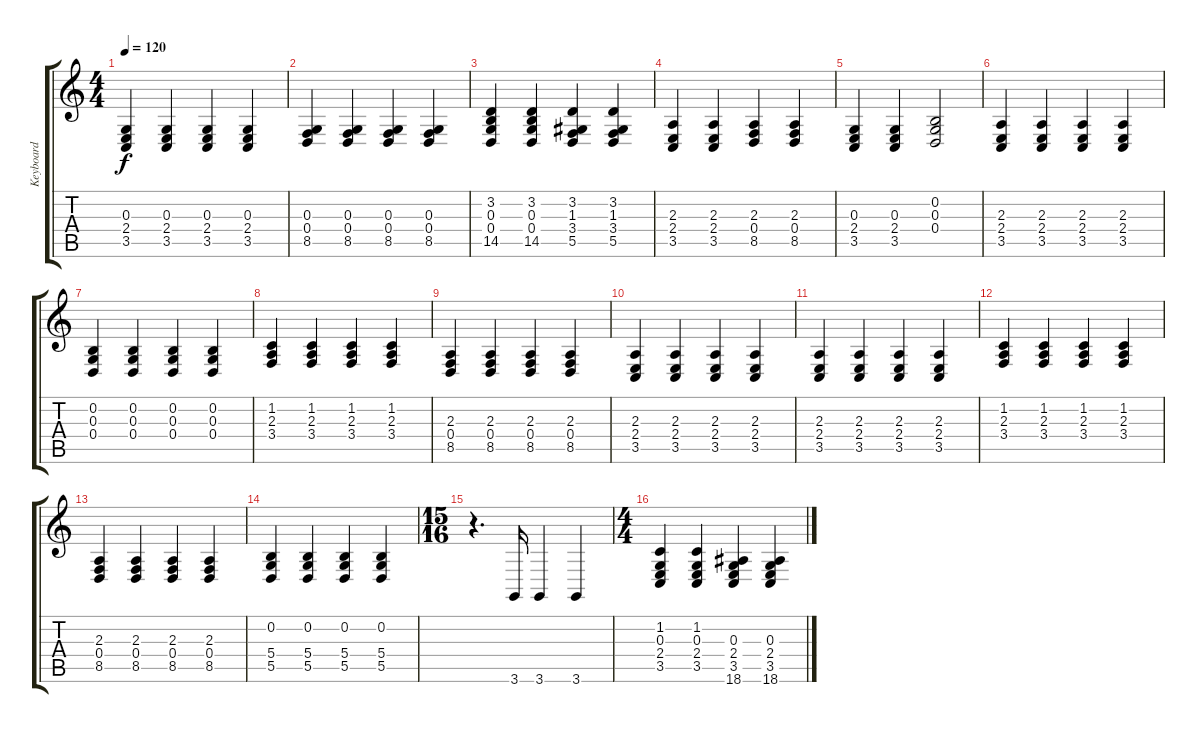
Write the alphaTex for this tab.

\track ("Keyboard" "Keyboard") {instrument harpsichord}
\staff {score tabs}
\tuning (E4 B3 G3 D3 A2 E2) {hide}
\ts (4 4)
\tempo 120
\clef g2
\ks c
(0.3 2.4 3.5).4{dy f} (0.3 2.4 3.5).4 (0.3 2.4 3.5).4 (0.3 2.4 3.5).4 |
(0.3 0.4 8.5).4 (0.3 0.4 8.5).4 (0.3 0.4 8.5).4 (0.3 0.4 8.5).4 |
(3.2 0.3 0.4 14.5).4 (3.2 0.3 0.4 14.5).4 (3.2 1.3 3.4 5.5).4 (3.2 1.3 3.4 5.5).4 |
(2.3 2.4 3.5).4 (2.3 2.4 3.5).4 (2.3 0.4 8.5).4 (2.3 0.4 8.5).4 |
(0.3 2.4 3.5).4 (0.3 2.4 3.5).4 (0.2 0.3 0.4).2 |
(2.3 2.4 3.5).4 (2.3 2.4 3.5).4 (2.3 2.4 3.5).4 (2.3 2.4 3.5).4 |
(0.2 0.3 0.4).4 (0.2 0.3 0.4).4 (0.2 0.3 0.4).4 (0.2 0.3 0.4).4 |
(1.2 2.3 3.4).4 (1.2 2.3 3.4).4 (1.2 2.3 3.4).4 (1.2 2.3 3.4).4 |
(2.3 0.4 8.5).4 (2.3 0.4 8.5).4 (2.3 0.4 8.5).4 (2.3 0.4 8.5).4 |
(2.3 2.4 3.5).4 (2.3 2.4 3.5).4 (2.3 2.4 3.5).4 (2.3 2.4 3.5).4 |
(2.3 2.4 3.5).4 (2.3 2.4 3.5).4 (2.3 2.4 3.5).4 (2.3 2.4 3.5).4 |
(1.2 2.3 3.4).4 (1.2 2.3 3.4).4 (1.2 2.3 3.4).4 (1.2 2.3 3.4).4 |
(2.3 0.4 8.5).4 (2.3 0.4 8.5).4 (2.3 0.4 8.5).4 (2.3 0.4 8.5).4 |
(0.2 5.4 5.5).4 (0.2 5.4 5.5).4 (0.2 5.4 5.5).4 (0.2 5.4 5.5).4 |
\ts (15 16)
r.4{d} 3.6.16 3.6.4 3.6.4 |
\ts (4 4)
(1.2 0.3 2.4 3.5).4 (1.2 0.3 2.4 3.5).4 (0.3 2.4 3.5 18.6).4 (0.3 2.4 3.5 18.6).4
